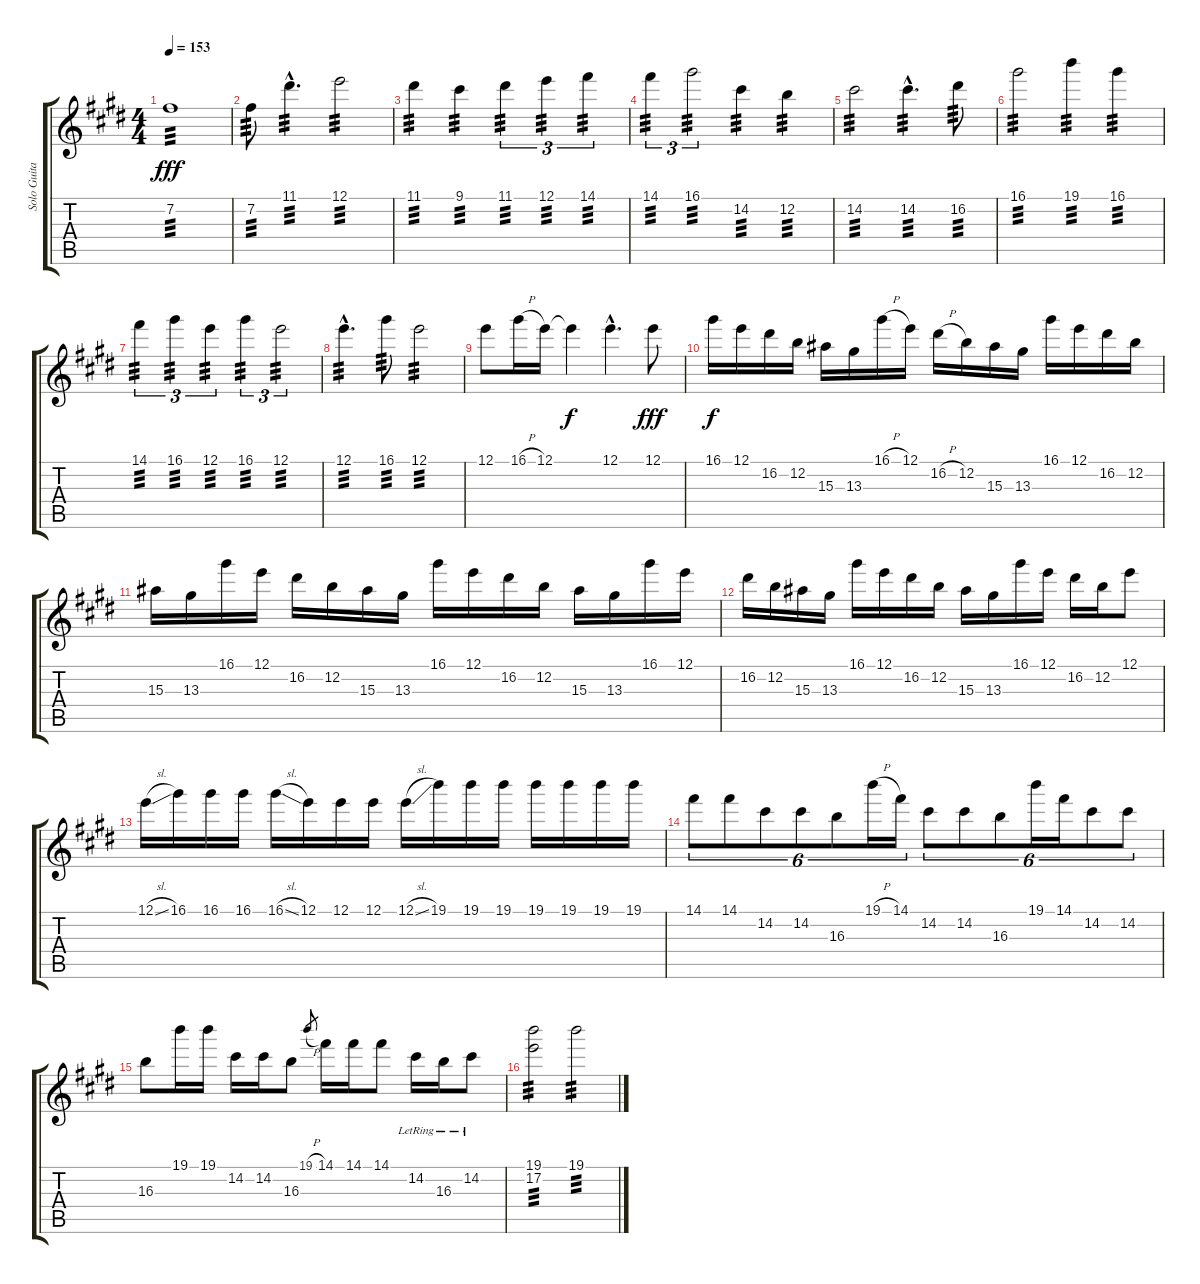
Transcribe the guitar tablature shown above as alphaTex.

\track ("Solo Guitar" "Solo Guita") {instrument electricguitarjazz}
\staff {score tabs}
\tuning (E4 B3 G3 D3 A2 E2) {hide}
\ts (4 4)
\tempo 153
\clef g2
\ks e
7.2.1{tp 3 dy fff} |
7.2.8{tp 3} 11.1{hac}.4{d tp 3} 12.1.2{tp 3} |
11.1.4{tp 3} 9.1.4{tp 3} 11.1.4{tu (3 2) tp 3} 12.1.4{tu (3 2) tp 3} 14.1.4{tu (3 2) tp 3} |
14.1.4{tu (3 2) tp 3} 16.1.2{tu (3 2) tp 3} 14.2.4{tp 3} 12.2.4{tp 3} |
14.2.2{tp 3} 14.2{hac}.4{d tp 3} 16.2.8{tp 3} |
16.1.2{tp 3} 19.1.4{tp 3} 16.1.4{tp 3} |
14.1.4{tu (3 2) tp 3} 16.1.4{tu (3 2) tp 3} 12.1.4{tu (3 2) tp 3} 16.1.4{tu (3 2) tp 3} 12.1.2{tu (3 2) tp 3} |
12.1{hac}.4{d tp 3} 16.1.8{tp 3} 12.1.2{tp 3} |
12.1.8 16.1{h}.16 12.1.16 12.1{t}.4{dy f} 12.1{hac}.4{d} 12.1.8{dy fff} |
16.1.16{dy f} 12.1.16 16.2.16 12.2.16 15.3.16 13.3.16 16.1{h}.16 12.1.16 16.2{h}.16{balance 0} 12.2.16 15.3.16 13.3.16 16.1.16 12.1.16 16.2.16 12.2.16 |
15.3.16 13.3.16 16.1.16 12.1.16 16.2.16{volume 13 balance 16} 12.2.16 15.3.16 13.3.16 16.1.16 12.1.16 16.2.16 12.2.16 15.3.16 13.3.16 16.1.16 12.1.16 |
16.2.16{balance 0} 12.2.16 15.3.16 13.3.16 16.1.16 12.1.16 16.2.16{balance 16} 12.2.16 15.3.16 13.3.16 16.1.16 12.1.16 16.2.16 12.2.16 12.1.8 |
12.1{sl}.16 16.1.16 16.1.16 16.1.16 16.1{sl}.16 12.1.16 12.1.16 12.1.16 12.1{sl}.16 19.1.16 19.1.16 19.1.16 19.1.16 19.1.16 19.1.16 19.1.16 |
14.1.8{tu (6 4)} 14.1.8{tu (6 4)} 14.2.8{tu (6 4)} 14.2.8{tu (6 4)} 16.3.8{tu (6 4)} 19.1{h}.16{tu (6 4)} 14.1.16{tu (6 4)} 14.2.8{tu (6 4)} 14.2.8{tu (6 4)} 16.3.8{tu (6 4)} 19.1.16{tu (6 4) balance 0} 14.1.16{tu (6 4)} 14.2.8{tu (6 4)} 14.2.8{tu (6 4)} |
16.3.8 19.1.16 19.1.16 14.2.16 14.2.16 16.3.8 19.1{h}.8{gr} 14.1.16 14.1.16 14.1.8 14.2{lr}.16 16.3{lr}.16 14.2{lr}.8 |
(19.1 17.2).2{tp 3} 19.1.2{tp 3}
